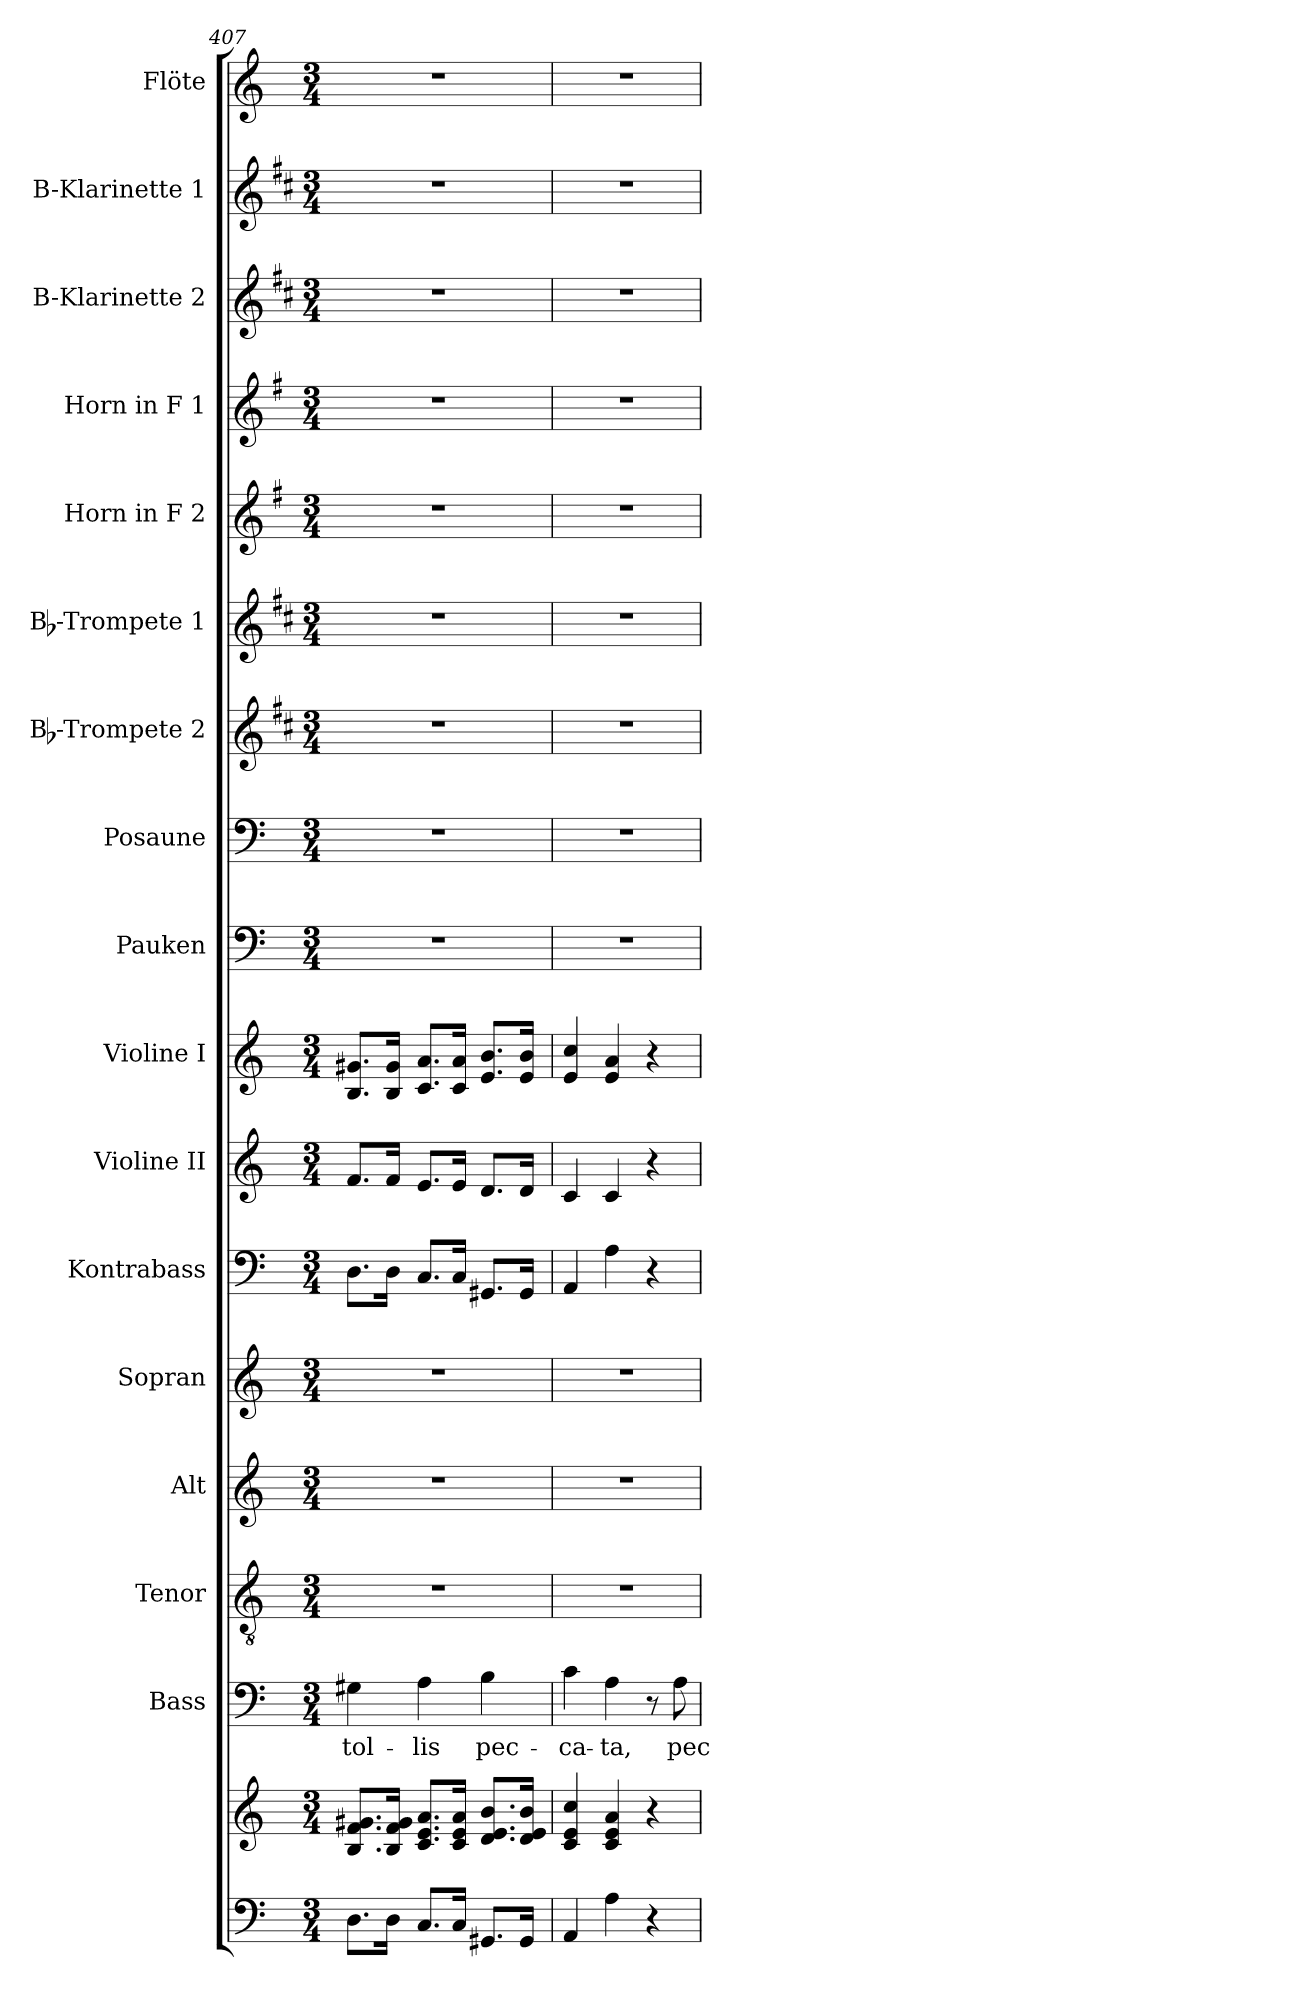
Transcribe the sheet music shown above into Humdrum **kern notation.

**kern	**kern	**kern	**text	**kern	**kern	**kern	**kern	**kern	**kern	**kern	**kern	**kern	**kern	**kern	**kern	**kern	**kern	**kern
*part17	*part17	*part16	*part16	*part15	*part14	*part13	*part12	*part11	*part10	*part9	*part8	*part7	*part6	*part5	*part4	*part3	*part2	*part1
*staff18	*staff17	*staff16	*staff16	*staff15	*staff14	*staff13	*staff12	*staff11	*staff10	*staff9	*staff8	*staff7	*staff6	*staff5	*staff4	*staff3	*staff2	*staff1
*	*	*I"Bass	*	*I"Tenor	*I"Alt	*I"Sopran	*I"Kontrabass	*I"Violine II	*I"Violine I	*I"Pauken	*I"Posaune	*I"Bb-Trompete 2	*I"Bb-Trompete 1	*I"Horn in F 2	*I"Horn in F 1	*I"B-Klarinette 2	*I"B-Klarinette 1	*I"Flöte
*	*	*I'B.	*	*I'T.	*I'A.	*I'S.	*I'Kb.	*I'Vl. II	*I'Vl. I	*I'Pk.	*I'Pos.	*I'Bb Trp. 2	*I'Bb Trp. 1	*I'Hrn. 2	*I'Hrn. 1	*I'B Kl. 2	*I'B Kl. 1	*I'Fl.
*clefF4	*clefG2	*clefF4	*	*clefGv2	*clefG2	*clefG2	*clefF4	*clefG2	*clefG2	*clefF4	*clefF4	*clefG2	*clefG2	*clefG2	*clefG2	*clefG2	*clefG2	*clefG2
*	*	*	*	*	*	*	*ITrd7c12	*	*	*	*	*ITrd1c2	*ITrd1c2	*ITrd4c7	*ITrd4c7	*ITrd1c2	*ITrd1c2	*
*k[]	*k[]	*k[]	*	*k[]	*k[]	*k[]	*k[]	*k[]	*k[]	*k[]	*k[]	*k[]	*k[]	*k[]	*k[]	*k[]	*k[]	*k[]
*C:	*C:	*C:	*	*C:	*C:	*C:	*C:	*C:	*C:	*C:	*C:	*C:	*C:	*C:	*C:	*C:	*C:	*C:
*M3/4	*M3/4	*M3/4	*	*M3/4	*M3/4	*M3/4	*M3/4	*M3/4	*M3/4	*M3/4	*M3/4	*M3/4	*M3/4	*M3/4	*M3/4	*M3/4	*M3/4	*M3/4
=407	=407	=407	=407	=407	=407	=407	=407	=407	=407	=407	=407	=407	=407	=407	=407	=407	=407	=407
!	!	!	!LO:LY:b	!	!	!	!	!	!	!	!	!	!	!	!	!	!	!
8.D\L	8.B/ 8.f/ 8.g#X/L	4G#X\	tol-	2.r	2.r	2.r	8.DD\L	8.f/L	8.B/ 8.g#X/L	2.r	2.r	2.r	2.r	2.r	2.r	2.r	2.r	2.r
16D\Jk	16B/ 16f/ 16g#/Jk	.	.	.	.	.	16DD\Jk	16f/Jk	16B/ 16g#/Jk	.	.	.	.	.	.	.	.	.
!	!	!	!LO:LY:b	!	!	!	!	!	!	!	!	!	!	!	!	!	!	!
8.C/L	8.c/ 8.e/ 8.a/L	4A\	-lis	.	.	.	8.CC/L	8.e/L	8.c/ 8.a/L	.	.	.	.	.	.	.	.	.
16C/Jk	16c/ 16e/ 16a/Jk	.	.	.	.	.	16CC/Jk	16e/Jk	16c/ 16a/Jk	.	.	.	.	.	.	.	.	.
!	!	!	!LO:LY:b	!	!	!	!	!	!	!	!	!	!	!	!	!	!	!
8.GG#X/L	8.d/ 8.e/ 8.b/L	4B\	pec-	.	.	.	8.GGG#X/L	8.d/L	8.e/ 8.b/L	.	.	.	.	.	.	.	.	.
16GG#/Jk	16d/ 16e/ 16b/Jk	.	.	.	.	.	16GGG#/Jk	16d/Jk	16e/ 16b/Jk	.	.	.	.	.	.	.	.	.
=408	=408	=408	=408	=408	=408	=408	=408	=408	=408	=408	=408	=408	=408	=408	=408	=408	=408	=408
!	!	!	!LO:LY:b	!	!	!	!	!	!	!	!	!	!	!	!	!	!	!
4AA/	4c/ 4e/ 4cc/	4c\	-ca-	2.r	2.r	2.r	4AAA/	4c/	4e/ 4cc/	2.r	2.r	2.r	2.r	2.r	2.r	2.r	2.r	2.r
!	!	!	!LO:LY:b	!	!	!	!	!	!	!	!	!	!	!	!	!	!	!
4A\	4c/ 4e/ 4a/	4A\	-ta,	.	.	.	4AA\	4c/	4e/ 4a/	.	.	.	.	.	.	.	.	.
4r	4r	8r	.	.	.	.	4r	4r	4r	.	.	.	.	.	.	.	.	.
!	!	!	!LO:LY:b	!	!	!	!	!	!	!	!	!	!	!	!	!	!	!
.	.	8A\	pec-	.	.	.	.	.	.	.	.	.	.	.	.	.	.	.
=	=	=	=	=	=	=	=	=	=	=	=	=	=	=	=	=	=	=
*-	*-	*-	*-	*-	*-	*-	*-	*-	*-	*-	*-	*-	*-	*-	*-	*-	*-	*-
